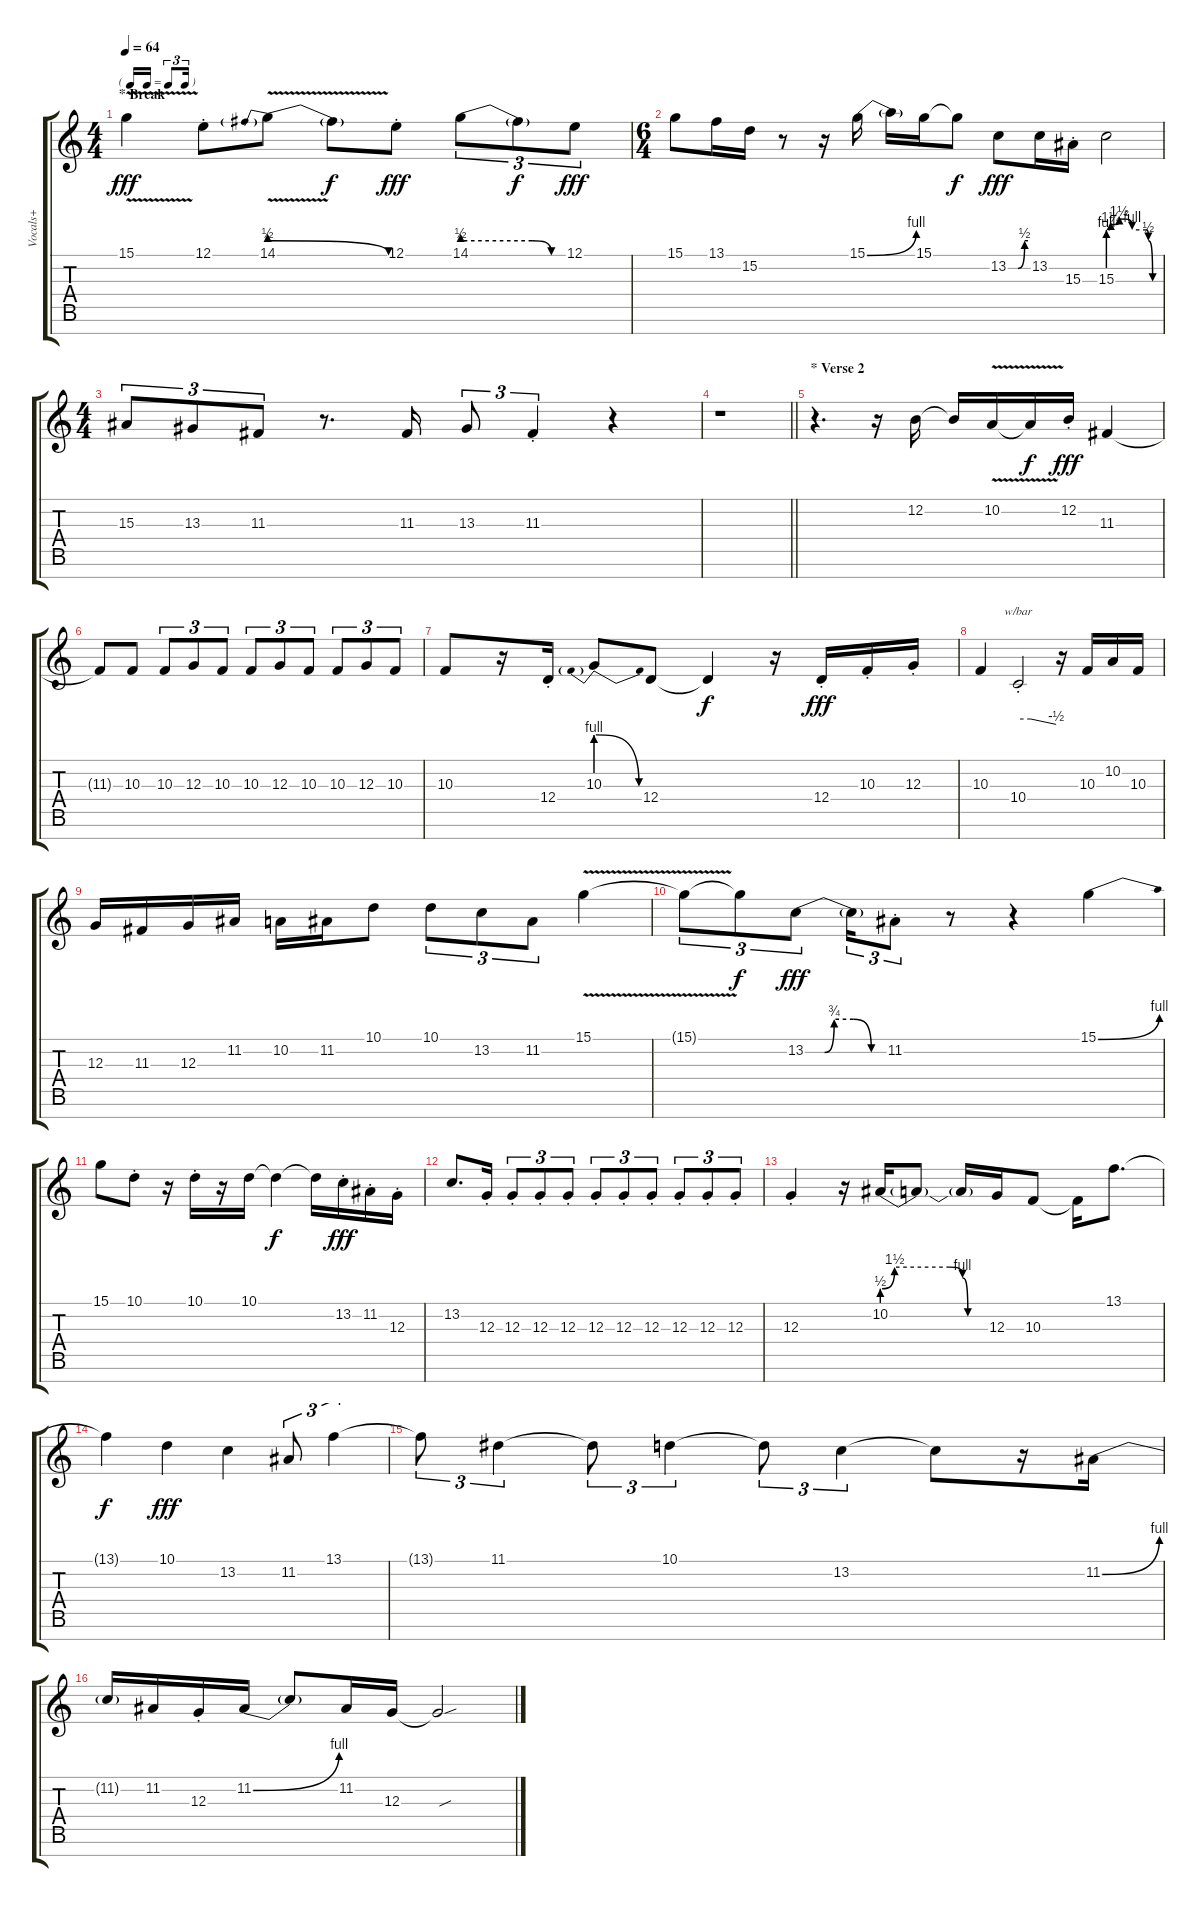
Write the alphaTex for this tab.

\track ("Vocals+" "Vocals+") {mute instrument lead2sawtooth}
\staff {score tabs}
\tuning (E4 B3 G3 D3 A2 E2 B1) {hide}
\ts (4 4)
\tf triplet16th
\section ("" "* Break")
\tempo 64
\clef g2
\ks c
15.1{v}.4{dy fff} 12.1{st}.8 14.1{be (prebendrelease 0 2 60 0) v}.8 14.1{t}.8{dy f} 12.1{st}.8{dy fff} 14.1{be (custom 0 2 40 2 51 0 60 0)}.8{tu (3 2)} 14.1{t}.8{tu (3 2) dy f} 12.1.8{tu (3 2) dy fff} |
\ts (6 4)
15.1.8 13.1.16 15.2.16 r.8 r.16 15.1{be (bend 0 0 60 4)}.16 15.1{t}.16 15.1.16 15.1{t}.8{dy f} 13.2{be (custom 0 0 30 0 50 2 60 2)}.8{dy fff} 13.2.16 15.3{st}.16 15.3{be (custom 0 4 3 5 9 5 13 6 20 6 28 4 45 4 47 2 52 0 60 0)}.2 |
\ts (4 4)
15.3.8{tu (3 2)} 13.3.8{tu (3 2)} 11.3.8{tu (3 2)} r.8{d} 11.3.16 13.3.8{tu (3 2)} 11.3{st}.4{tu (3 2)} r.4 |
\barLineRight lightlight
r.1 |
\section ("" "* Verse 2")
r.4{d} r.16 12.2.16 12.2{t}.16 10.2{v}.16 10.2{t}.16{dy f} 12.2{st}.16{dy fff} 11.3.4 |
11.3{t}.8 10.3.8 10.3.8{tu (3 2)} 12.3.8{tu (3 2)} 10.3.8{tu (3 2)} 10.3.8{tu (3 2)} 12.3.8{tu (3 2)} 10.3.8{tu (3 2)} 10.3.8{tu (3 2)} 12.3.8{tu (3 2)} 10.3.8{tu (3 2)} |
10.3.8 r.16 12.4{st}.16 10.3{be (prebendrelease 0 4 60 0)}.8 12.4.8 12.4{t}.4{dy f} r.16 12.4{st}.16{dy fff} 10.3{st}.16 12.3{st}.16 |
10.3.4 10.4{st}.2{tbe (custom default 0 0 20 0 60 -2)} r.16 10.3.16 10.2.16 10.3.16 |
12.3.16 11.3.16 12.3.16 11.2.16 10.2.16 11.2.16 10.1.8 10.1.8{tu (3 2)} 13.2.8{tu (3 2)} 11.2.8{tu (3 2)} 15.1{v}.4 |
15.1{t}.8{tu (3 2)} 15.1{t}.8{tu (3 2) dy f} 13.2{be (custom 0 0 14 0 21 3 35 3 48 0 60 0)}.8{tu (3 2) dy fff} 13.2{t}.16{tu (3 2)} 11.2{st}.8{tu (3 2)} r.8 r.4 15.1{be (bend 0 0 60 4)}.4 |
15.1.8 10.1{st}.8 r.16 10.1{st}.16 r.16 10.1.16 10.1{t}.4{dy f} 10.1{t}.16 13.2{st}.16{dy fff} 11.2{st}.16 12.3{st}.16 |
13.2.8{d} 12.3{st}.16 12.3{st}.8{tu (3 2)} 12.3{st}.8{tu (3 2)} 12.3{st}.8{tu (3 2)} 12.3{st}.8{tu (3 2)} 12.3{st}.8{tu (3 2)} 12.3{st}.8{tu (3 2)} 12.3{st}.8{tu (3 2)} 12.3{st}.8{tu (3 2)} 12.3{st}.8{tu (3 2)} |
12.3{st}.4 r.16 10.2{be (custom 0 2 7 6 38 6 45 4 48 0 60 0)}.16 10.2{t}.8 10.2{t}.16 12.3.16 10.3.8 10.3{t}.16 13.1.8{d} |
13.1{t}.4{dy f} 10.1.4{dy fff} 13.2.4 11.2.8{tu (3 2)} 13.1.4{tu (3 2)} |
13.1{t}.8{tu (3 2)} 11.1.4{tu (3 2)} 11.1{t}.8{tu (3 2)} 10.1.4{tu (3 2)} 10.1{t}.8{tu (3 2)} 13.2.4{tu (3 2)} 13.2{t}.8 r.16 11.2{be (bend 0 0 60 4)}.16 |
11.2{t}.16 11.2.16 12.3{st}.16 11.2{be (bend 0 0 60 4)}.16 11.2{t}.8 11.2.16 12.3.16 12.3{sou t}.2
